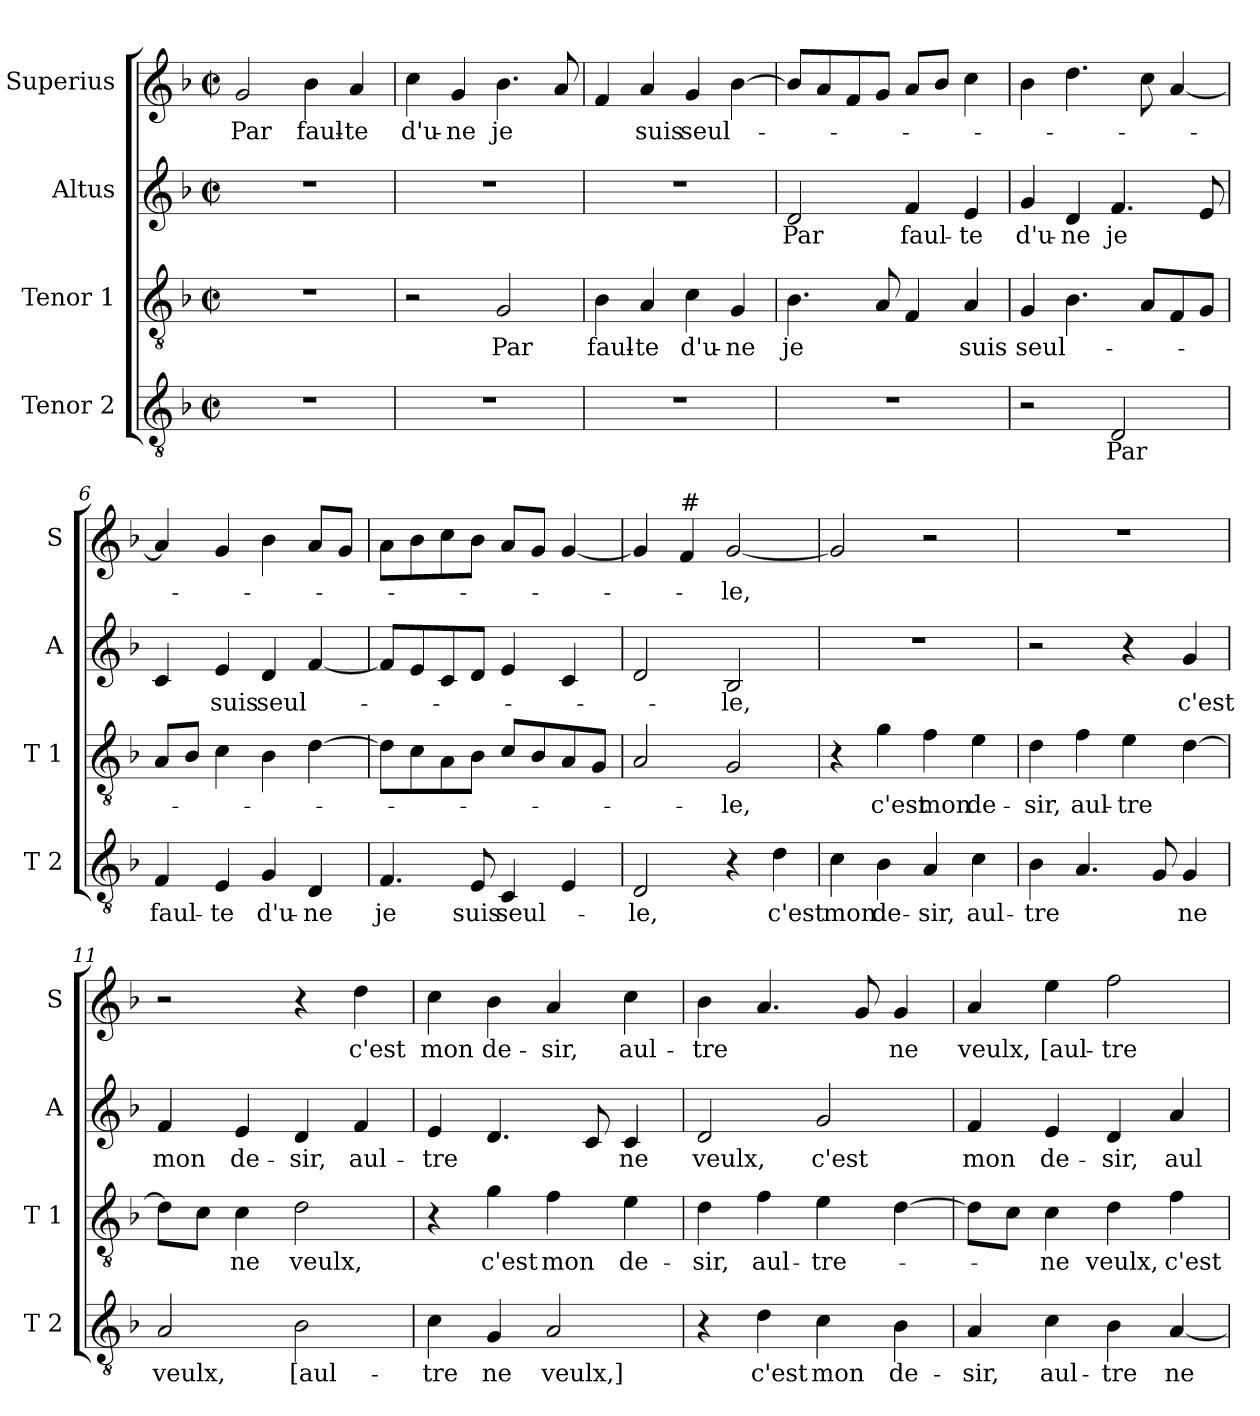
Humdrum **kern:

**kern	**text	**kern	**text	**kern	**text	**kern	**text
*part4	*part4	*part3	*part3	*part2	*part2	*part1	*part1
*staff4	*staff4	*staff3	*staff3	*staff2	*staff2	*staff1	*staff1
*I"Tenor 2	*	*I"Tenor 1	*	*I"Altus	*	*I"Superius	*
*I'T 2	*	*I'T 1	*	*I'A	*	*I'S	*
*clefGv2	*	*clefGv2	*	*clefG2	*	*clefG2	*
*k[b-]	*	*k[b-]	*	*k[b-]	*	*k[b-]	*
*F:	*	*F:	*	*F:	*	*F:	*
*M2/2	*	*M2/2	*	*M2/2	*	*M2/2	*
*met(c|)	*	*met(c|)	*	*met(c|)	*	*met(c|)	*
=1	=1	=1	=1	=1	=1	=1	=1
1r	.	1r	.	1r	.	2g/	Par
.	.	.	.	.	.	4b-\	faul-
.	.	.	.	.	.	4a/	-te
=2	=2	=2	=2	=2	=2	=2	=2
1r	.	2r	.	1r	.	4cc\	d'u-
.	.	.	.	.	.	4g/	-ne
.	.	2G/	Par	.	.	4.b-\	je
.	.	.	.	.	.	8a/	.
=3	=3	=3	=3	=3	=3	=3	=3
1r	.	4B-\	faul-	1r	.	4f/	.
.	.	4A/	-te	.	.	4a/	suis
.	.	4c\	d'u-	.	.	4g/	seul-
.	.	4G/	-ne	.	.	[4b-\	.
=4	=4	=4	=4	=4	=4	=4	=4
1r	.	4.B-\	je	2d/	Par	8b-/L]	.
.	.	.	.	.	.	8a/	.
.	.	.	.	.	.	8f/	.
.	.	8A/	.	.	.	8g/J	.
.	.	4F/	.	4f/	faul-	8a/L	.
.	.	.	.	.	.	8b-/J	.
.	.	4A/	suis	4e/	-te	4cc\	.
=5	=5	=5	=5	=5	=5	=5	=5
2r	.	4G/	seul-	4g/	d'u-	4b-\	.
.	.	4.B-\	.	4d/	-ne	4.dd\	.
2D/	Par	.	.	4.f/	je	.	.
.	.	8A/L	.	.	.	8cc\	.
.	.	8F/	.	.	.	[4a/	.
.	.	8G/J	.	8e/	.	.	.
!!LO:LB:g=z
=6	=6	=6	=6	=6	=6	=6	=6
4F/	faul-	8A/L	.	4c/	.	4a/]	.
.	.	8B-/J	.	.	.	.	.
4E/	-te	4c\	.	4e/	suis	4g/	.
4G/	d'u-	4B-\	.	4d/	seul-	4b-\	.
4D/	-ne	[4d\	.	[4f/	.	8a/L	.
.	.	.	.	.	.	8g/J	.
=7	=7	=7	=7	=7	=7	=7	=7
4.F/	je	8d\L]	.	8f/L]	.	8a\L	.
.	.	8c\	.	8e/	.	8b-\	.
.	.	8A\	.	8c/	.	8cc\	.
8E/	suis	8B-\J	.	8d/J	.	8b-\J	.
4C/	seul-	8c/L	.	4e/	.	8a/L	.
.	.	8B-/	.	.	.	8g/J	.
4E/	.	8A/	.	4c/	.	[4g/	.
.	.	8G/J	.	.	.	.	.
=8	=8	=8	=8	=8	=8	=8	=8
2D/	-le,	2A/	.	2d/	.	4g/]	.
!	!	!	!	!	!	!LO:TX:a:t=#	!
.	.	.	.	.	.	4f/	.
4r	.	2G/	-le,	2B-/	-le,	[2g/	-le,
4d\	c'est	.	.	.	.	.	.
=9	=9	=9	=9	=9	=9	=9	=9
4c\	mon	4r	.	1r	.	2g/]	.
4B-\	de-	4g\	c'est	.	.	.	.
4A/	-sir,	4f\	mon	.	.	2r	.
4c\	aul-	4e\	de-	.	.	.	.
=10	=10	=10	=10	=10	=10	=10	=10
4B-\	-tre	4d\	-sir,	2r	.	1r	.
4.A/	.	4f\	aul-	.	.	.	.
.	.	4e\	-tre	4r	.	.	.
8G/	.	.	.	.	.	.	.
4G/	ne	[4d\	.	4g/	c'est	.	.
!!LO:LB:g=z
=11	=11	=11	=11	=11	=11	=11	=11
2A/	veulx,	8d\L]	.	4f/	mon	2r	.
.	.	8c\J	.	.	.	.	.
.	.	4c\	ne	4e/	de-	.	.
2B-\	[aul-	2d\	veulx,	4d/	-sir,	4r	.
.	.	.	.	4f/	aul-	4dd\	c'est
=12	=12	=12	=12	=12	=12	=12	=12
4c\	-tre	4r	.	4e/	-tre	4cc\	mon
4G/	ne	4g\	c'est	4.d/	.	4b-\	de-
2A/	veulx,]	4f\	mon	.	.	4a/	-sir,
.	.	.	.	8c/	.	.	.
.	.	4e\	de-	4c/	ne	4cc\	aul-
=13	=13	=13	=13	=13	=13	=13	=13
4r	.	4d\	-sir,	2d/	veulx,	4b-\	-tre
4d\	c'est	4f\	aul-	.	.	4.a/	.
4c\	mon	4e\	-tre-	2g/	c'est	.	.
.	.	.	.	.	.	8g/	.
4B-\	de-	[4d\	.	.	.	4g/	ne
=14	=14	=14	=14	=14	=14	=14	=14
4A/	-sir,	8d\L]	.	4f/	mon	4a/	veulx,
.	.	8c\J	.	.	.	.	.
4c\	aul-	4c\	-ne	4e/	de-	4ee\	[aul-
4B-\	-tre	4d\	veulx,	4d/	-sir,	2ff\	-tre
[4A/	ne-	4f\	c'est	4a/	aul-	.	.
=	=	=	=	=	=	=	=
*-	*-	*-	*-	*-	*-	*-	*-
